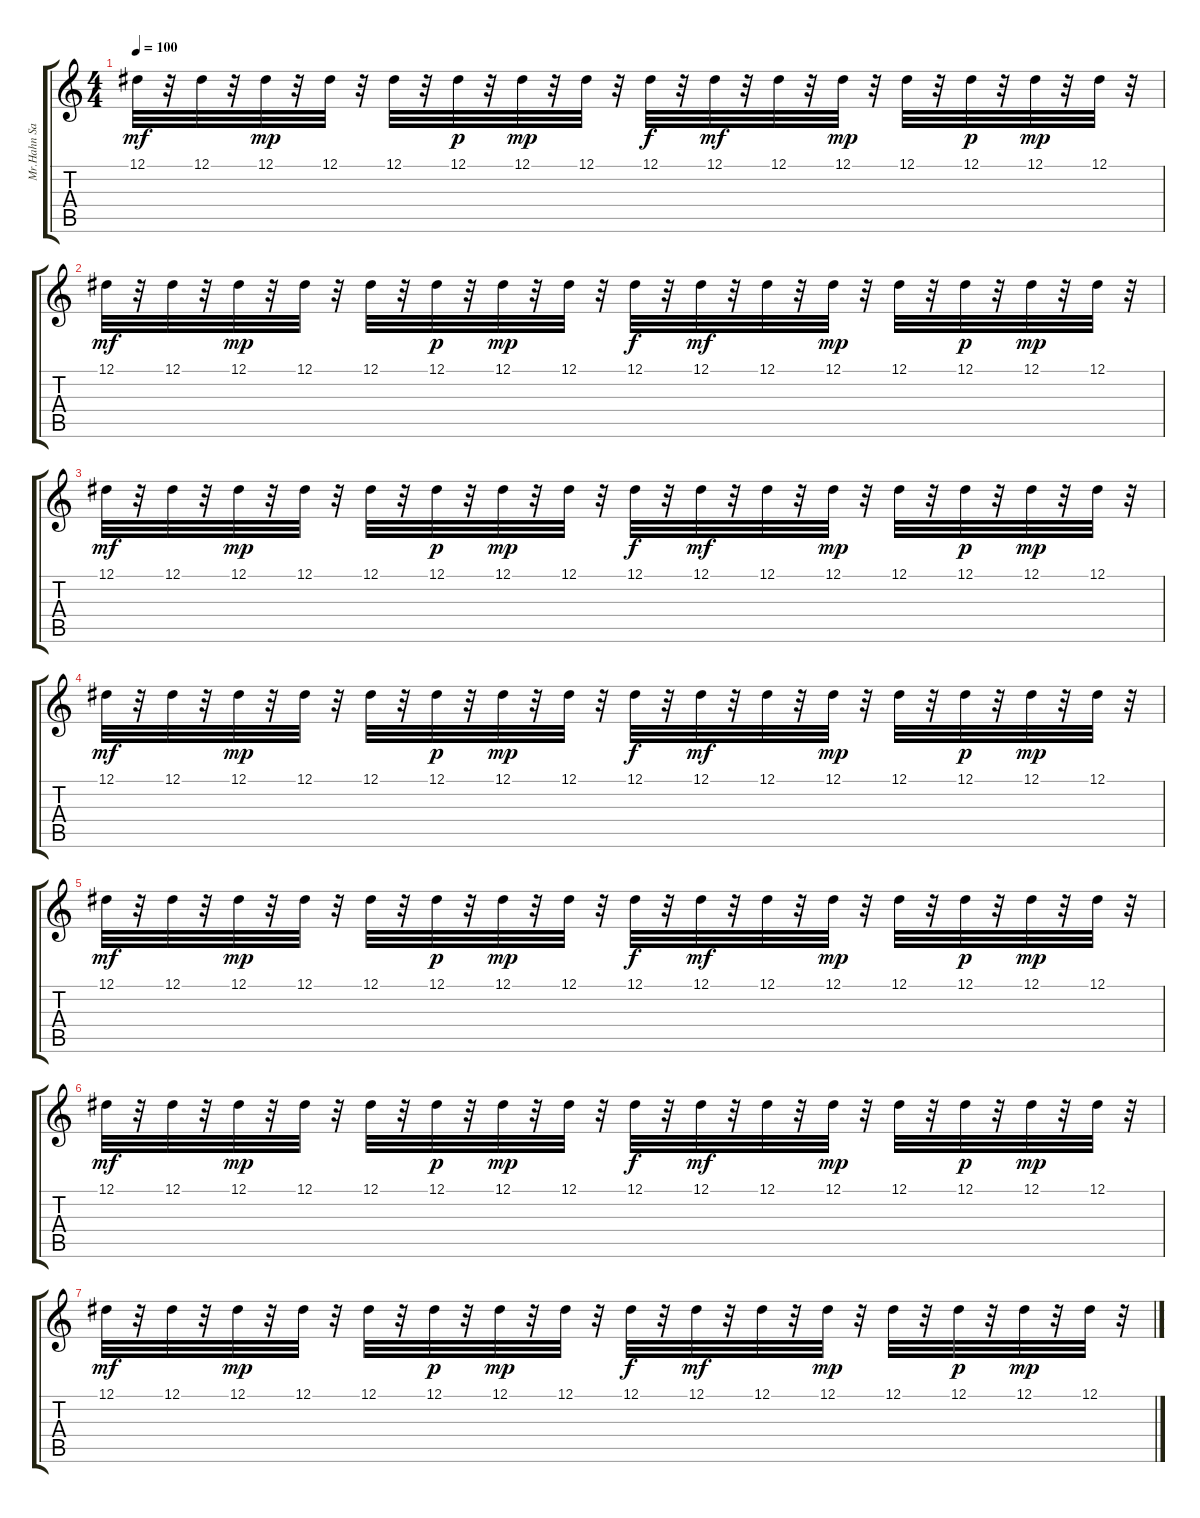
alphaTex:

\track ("Mr.Hahn Sampler1" "Mr.Hahn Sa") {instrument lead5charang}
\staff {score tabs}
\tuning (Eb4 Bb3 Gb3 Db3 Ab2 Db2) {hide}
\ts (4 4)
\tempo 100
\clef g2
\ks c
12.1.32{dy mf balance 0} r.32 12.1.32 r.32 12.1.32{dy mp} r.32 12.1.32 r.32 12.1.32 r.32 12.1.32{dy p} r.32 12.1.32{dy mp} r.32 12.1.32 r.32 12.1.32{dy f} r.32 12.1.32{dy mf} r.32 12.1.32 r.32 12.1.32{dy mp} r.32 12.1.32 r.32 12.1.32{dy p} r.32 12.1.32{dy mp} r.32 12.1.32 r.32 |
12.1.32{dy mf balance 16} r.32 12.1.32 r.32 12.1.32{dy mp} r.32 12.1.32 r.32 12.1.32 r.32 12.1.32{dy p} r.32 12.1.32{dy mp} r.32 12.1.32 r.32 12.1.32{dy f} r.32 12.1.32{dy mf} r.32 12.1.32 r.32 12.1.32{dy mp} r.32 12.1.32 r.32 12.1.32{dy p} r.32 12.1.32{dy mp} r.32 12.1.32 r.32 |
12.1.32{dy mf balance 0} r.32 12.1.32 r.32 12.1.32{dy mp} r.32 12.1.32 r.32 12.1.32 r.32 12.1.32{dy p} r.32 12.1.32{dy mp} r.32 12.1.32 r.32 12.1.32{dy f} r.32 12.1.32{dy mf} r.32 12.1.32 r.32 12.1.32{dy mp} r.32 12.1.32 r.32 12.1.32{dy p} r.32 12.1.32{dy mp} r.32 12.1.32 r.32 |
12.1.32{dy mf balance 0} r.32 12.1.32 r.32 12.1.32{dy mp} r.32 12.1.32 r.32 12.1.32 r.32 12.1.32{dy p} r.32 12.1.32{dy mp} r.32 12.1.32 r.32 12.1.32{dy f} r.32 12.1.32{dy mf} r.32 12.1.32 r.32 12.1.32{dy mp} r.32 12.1.32 r.32 12.1.32{dy p} r.32 12.1.32{dy mp} r.32 12.1.32 r.32 |
12.1.32{dy mf balance 16} r.32 12.1.32 r.32 12.1.32{dy mp} r.32 12.1.32 r.32 12.1.32 r.32 12.1.32{dy p} r.32 12.1.32{dy mp} r.32 12.1.32 r.32 12.1.32{dy f} r.32 12.1.32{dy mf} r.32 12.1.32 r.32 12.1.32{dy mp} r.32 12.1.32 r.32 12.1.32{dy p} r.32 12.1.32{dy mp} r.32 12.1.32 r.32 |
12.1.32{dy mf balance 0} r.32 12.1.32 r.32 12.1.32{dy mp} r.32 12.1.32 r.32 12.1.32 r.32 12.1.32{dy p} r.32 12.1.32{dy mp} r.32 12.1.32 r.32 12.1.32{dy f} r.32 12.1.32{dy mf} r.32 12.1.32 r.32 12.1.32{dy mp} r.32 12.1.32 r.32 12.1.32{dy p} r.32 12.1.32{dy mp} r.32 12.1.32 r.32 |
12.1.32{dy mf balance 16} r.32 12.1.32 r.32 12.1.32{dy mp} r.32 12.1.32 r.32 12.1.32 r.32 12.1.32{dy p} r.32 12.1.32{dy mp} r.32 12.1.32 r.32 12.1.32{dy f} r.32 12.1.32{dy mf} r.32 12.1.32 r.32 12.1.32{dy mp} r.32 12.1.32 r.32 12.1.32{dy p} r.32 12.1.32{dy mp} r.32 12.1.32 r.32
